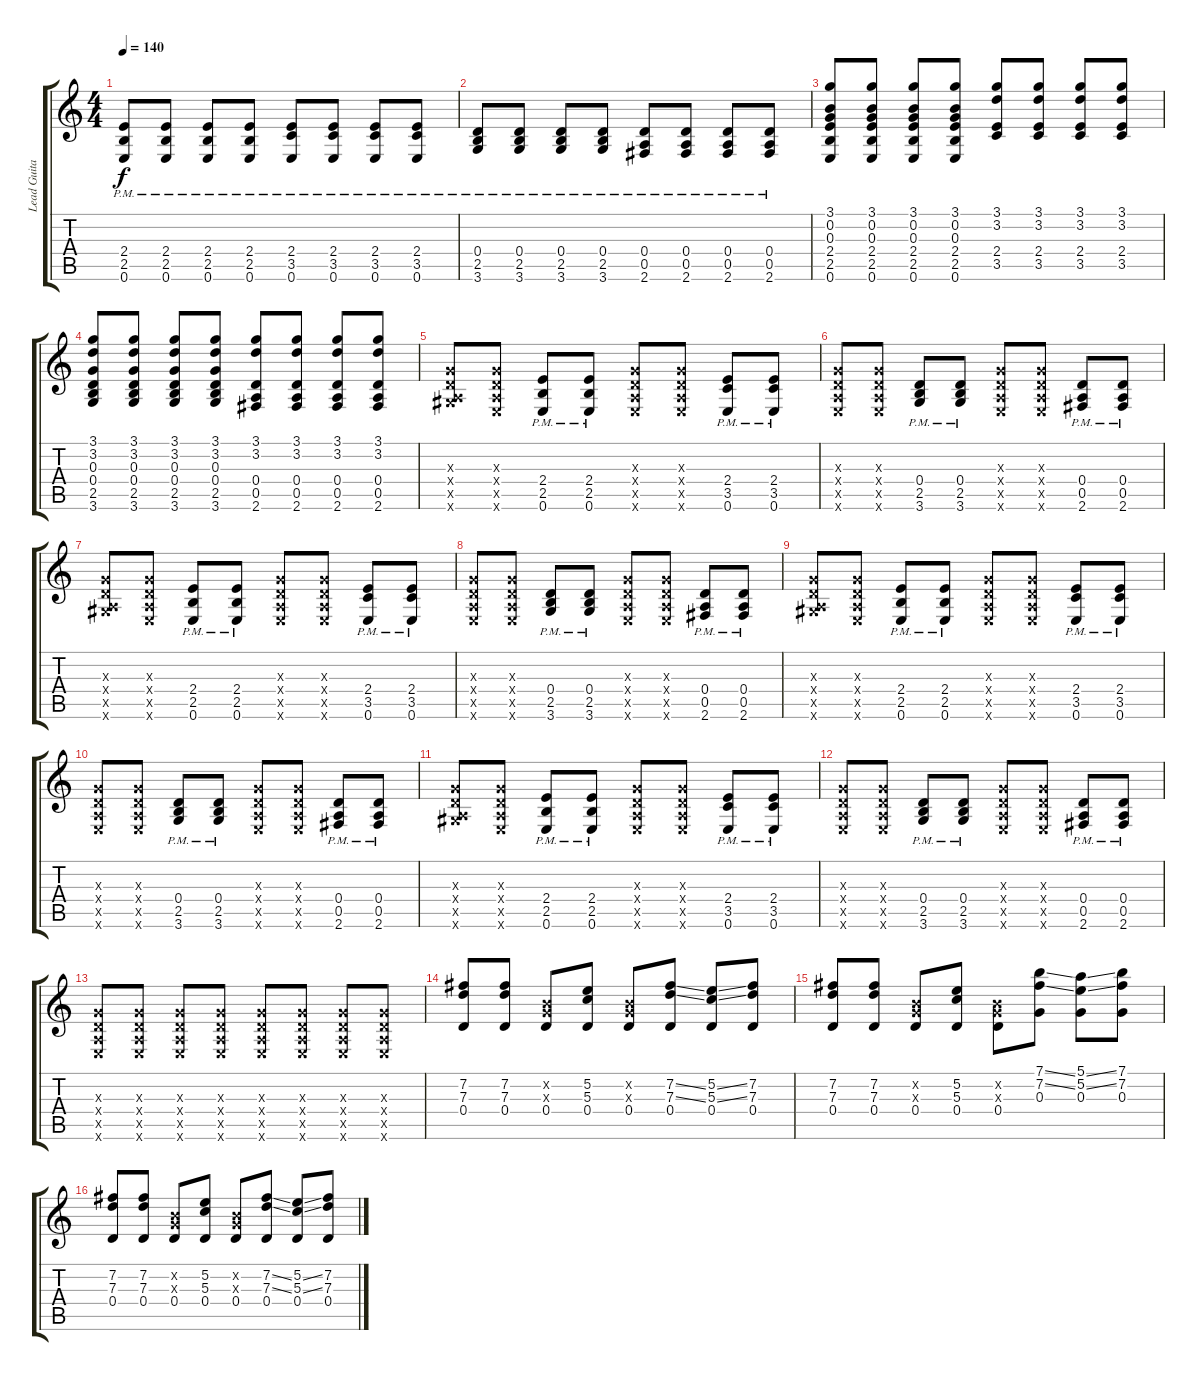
\track ("Lead Guitar" "Lead Guita") {instrument acousticguitarsteel}
\staff {score tabs}
\tuning (E4 B3 G3 D3 A2 E2) {hide}
\ts (4 4)
\tempo 140
\clef g2
\ks c
(2.4 2.5 0.6{pm}).8{dy f} (2.4 2.5 0.6{pm}).8 (2.4 2.5 0.6{pm}).8 (2.4 2.5 0.6{pm}).8 (2.4 3.5 0.6{pm}).8 (2.4 3.5 0.6{pm}).8 (2.4 3.5 0.6{pm}).8 (2.4 3.5 0.6{pm}).8 |
(0.4 2.5 3.6{pm}).8 (0.4 2.5 3.6{pm}).8 (0.4 2.5 3.6{pm}).8 (0.4 2.5 3.6{pm}).8 (0.4 0.5 2.6{pm}).8 (0.4 0.5 2.6{pm}).8 (0.4 0.5 2.6{pm}).8 (0.4 0.5 2.6{pm}).8 |
(3.1 0.2 0.3 2.4 2.5 0.6).8 (3.1 0.2 0.3 2.4 2.5 0.6).8 (3.1 0.2 0.3 2.4 2.5 0.6).8 (3.1 0.2 0.3 2.4 2.5 0.6).8 (3.1 3.2 2.4 3.5).8 (3.1 3.2 2.4 3.5).8 (3.1 3.2 2.4 3.5).8 (3.1 3.2 2.4 3.5).8 |
(3.1 3.2 0.3 0.4 2.5 3.6).8 (3.1 3.2 0.3 0.4 2.5 3.6).8 (3.1 3.2 0.3 0.4 2.5 3.6).8 (3.1 3.2 0.3 0.4 2.5 3.6).8 (3.1 3.2 0.4 0.5 2.6).8 (3.1 3.2 0.4 0.5 2.6).8 (3.1 3.2 0.4 0.5 2.6).8 (3.1 3.2 0.4 0.5 2.6).8 |
(0.3{x} 0.4{x} 0.5{x} 4.6{x}).8 (0.3{x} 0.4{x} 0.5{x} 0.6{x}).8 (2.4 2.5 0.6{pm}).8 (2.4 2.5 0.6{pm}).8 (0.3{x} 0.4{x} 0.5{x} 0.6{x}).8 (0.3{x} 0.4{x} 0.5{x} 0.6{x}).8 (2.4 3.5 0.6{pm}).8 (2.4 3.5 0.6{pm}).8 |
(0.3{x} 0.4{x} 0.5{x} 0.6{x}).8 (0.3{x} 0.4{x} 0.5{x} 0.6{x}).8 (0.4 2.5 3.6{pm}).8 (0.4 2.5 3.6{pm}).8 (0.3{x} 0.4{x} 0.5{x} 0.6{x}).8 (0.3{x} 0.4{x} 0.5{x} 0.6{x}).8 (0.4 0.5 2.6{pm}).8 (0.4 0.5 2.6{pm}).8 |
(0.3{x} 0.4{x} 0.5{x} 4.6{x}).8 (0.3{x} 0.4{x} 0.5{x} 0.6{x}).8 (2.4 2.5 0.6{pm}).8 (2.4 2.5 0.6{pm}).8 (0.3{x} 0.4{x} 0.5{x} 0.6{x}).8 (0.3{x} 0.4{x} 0.5{x} 0.6{x}).8 (2.4 3.5 0.6{pm}).8 (2.4 3.5 0.6{pm}).8 |
(0.3{x} 0.4{x} 0.5{x} 0.6{x}).8 (0.3{x} 0.4{x} 0.5{x} 0.6{x}).8 (0.4 2.5 3.6{pm}).8 (0.4 2.5 3.6{pm}).8 (0.3{x} 0.4{x} 0.5{x} 0.6{x}).8 (0.3{x} 0.4{x} 0.5{x} 0.6{x}).8 (0.4 0.5 2.6{pm}).8 (0.4 0.5 2.6{pm}).8 |
(0.3{x} 0.4{x} 0.5{x} 4.6{x}).8 (0.3{x} 0.4{x} 0.5{x} 0.6{x}).8 (2.4 2.5 0.6{pm}).8 (2.4 2.5 0.6{pm}).8 (0.3{x} 0.4{x} 0.5{x} 0.6{x}).8 (0.3{x} 0.4{x} 0.5{x} 0.6{x}).8 (2.4 3.5 0.6{pm}).8 (2.4 3.5 0.6{pm}).8 |
(0.3{x} 0.4{x} 0.5{x} 0.6{x}).8 (0.3{x} 0.4{x} 0.5{x} 0.6{x}).8 (0.4 2.5 3.6{pm}).8 (0.4 2.5 3.6{pm}).8 (0.3{x} 0.4{x} 0.5{x} 0.6{x}).8 (0.3{x} 0.4{x} 0.5{x} 0.6{x}).8 (0.4 0.5 2.6{pm}).8 (0.4 0.5 2.6{pm}).8 |
(0.3{x} 0.4{x} 0.5{x} 4.6{x}).8 (0.3{x} 0.4{x} 0.5{x} 0.6{x}).8 (2.4 2.5 0.6{pm}).8 (2.4 2.5 0.6{pm}).8 (0.3{x} 0.4{x} 0.5{x} 0.6{x}).8 (0.3{x} 0.4{x} 0.5{x} 0.6{x}).8 (2.4 3.5 0.6{pm}).8 (2.4 3.5 0.6{pm}).8 |
(0.3{x} 0.4{x} 0.5{x} 0.6{x}).8 (0.3{x} 0.4{x} 0.5{x} 0.6{x}).8 (0.4 2.5 3.6{pm}).8 (0.4 2.5 3.6{pm}).8 (0.3{x} 0.4{x} 0.5{x} 0.6{x}).8 (0.3{x} 0.4{x} 0.5{x} 0.6{x}).8 (0.4 0.5 2.6{pm}).8 (0.4 0.5 2.6{pm}).8 |
(0.3{x} 0.4{x} 0.5{x} 0.6{x}).8 (0.3{x} 0.4{x} 0.5{x} 0.6{x}).8 (0.3{x} 0.4{x} 0.5{x} 0.6{x}).8 (0.3{x} 0.4{x} 0.5{x} 0.6{x}).8 (0.3{x} 0.4{x} 0.5{x} 0.6{x}).8 (0.3{x} 0.4{x} 0.5{x} 0.6{x}).8 (0.3{x} 0.4{x} 0.5{x} 0.6{x}).8 (0.3{x} 0.4{x} 0.5{x} 0.6{x}).8 |
(7.2 7.3 0.4).8 (7.2 7.3 0.4).8 (0.2{x} 0.3{x} 0.4).8 (5.2 5.3 0.4).8 (0.2{x} 0.3{x} 0.4).8 (7.2{ss} 7.3{ss} 0.4).8 (5.2{ss} 5.3{ss} 0.4).8 (7.2 7.3 0.4).8 |
(7.2 7.3 0.4).8 (7.2 7.3 0.4).8 (0.2{x} 0.3{x} 0.4).8 (5.2 5.3 0.4).8 (0.2{x} 0.3{x} 0.4).8 (7.1{ss} 7.2{ss} 0.3).8 (5.1{ss} 5.2{ss} 0.3).8 (7.1 7.2 0.3).8 |
(7.2 7.3 0.4).8 (7.2 7.3 0.4).8 (0.2{x} 0.3{x} 0.4).8 (5.2 5.3 0.4).8 (0.2{x} 0.3{x} 0.4).8 (7.2{ss} 7.3{ss} 0.4).8 (5.2{ss} 5.3{ss} 0.4).8 (7.2 7.3 0.4).8
